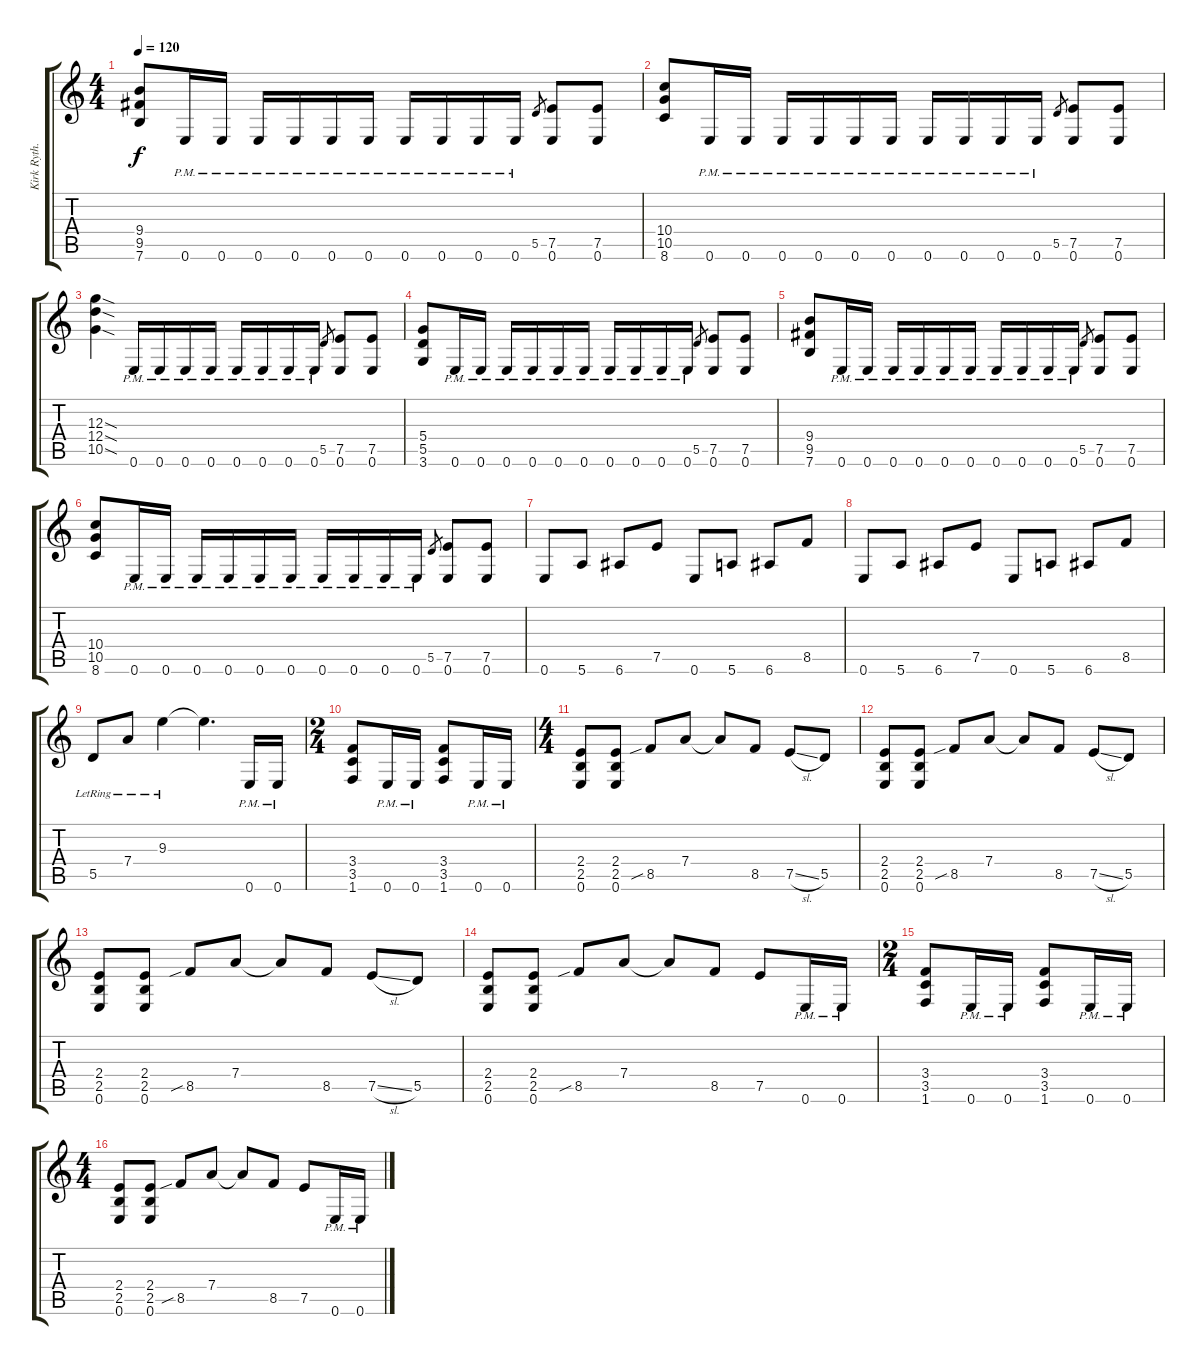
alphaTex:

\track ("Kirk Ryth." "Kirk Ryth.") {instrument distortionguitar}
\staff {score tabs}
\tuning (E4 B3 G3 D3 A2 E2) {hide}
\ts (4 4)
\tempo 120
\clef g2
\ks c
(9.4 9.5 7.6).8{dy f} 0.6{pm}.16 0.6{pm}.16 0.6{pm}.16 0.6{pm}.16 0.6{pm}.16 0.6{pm}.16 0.6{pm}.16 0.6{pm}.16 0.6{pm}.16 0.6{pm}.16 5.5.8{gr} (7.5 0.6).8 (7.5 0.6).8 |
(10.4 10.5 8.6).8 0.6{pm}.16 0.6{pm}.16 0.6{pm}.16 0.6{pm}.16 0.6{pm}.16 0.6{pm}.16 0.6{pm}.16 0.6{pm}.16 0.6{pm}.16 0.6{pm}.16 5.5.8{gr} (7.5 0.6).8 (7.5 0.6).8 |
(12.3{sod} 12.4{sod} 10.5{sod}).4 0.6{pm}.16 0.6{pm}.16 0.6{pm}.16 0.6{pm}.16 0.6{pm}.16 0.6{pm}.16 0.6{pm}.16 0.6{pm}.16 5.5.8{gr} (7.5 0.6).8 (7.5 0.6).8 |
(5.4 5.5 3.6).8 0.6{pm}.16 0.6{pm}.16 0.6{pm}.16 0.6{pm}.16 0.6{pm}.16 0.6{pm}.16 0.6{pm}.16 0.6{pm}.16 0.6{pm}.16 0.6{pm}.16 5.5.8{gr} (7.5 0.6).8 (7.5 0.6).8 |
(9.4 9.5 7.6).8 0.6{pm}.16 0.6{pm}.16 0.6{pm}.16 0.6{pm}.16 0.6{pm}.16 0.6{pm}.16 0.6{pm}.16 0.6{pm}.16 0.6{pm}.16 0.6{pm}.16 5.5.8{gr} (7.5 0.6).8 (7.5 0.6).8 |
(10.4 10.5 8.6).8 0.6{pm}.16 0.6{pm}.16 0.6{pm}.16 0.6{pm}.16 0.6{pm}.16 0.6{pm}.16 0.6{pm}.16 0.6{pm}.16 0.6{pm}.16 0.6{pm}.16 5.5.8{gr} (7.5 0.6).8 (7.5 0.6).8 |
0.6.8 5.6.8 6.6.8 7.5.8 0.6.8 5.6.8 6.6.8 8.5.8 |
0.6.8 5.6.8 6.6.8 7.5.8 0.6.8 5.6.8 6.6.8 8.5.8 |
5.5{lr}.8 7.4{lr}.8 9.3{lr}.4 9.3{t}.4{d} 0.6{pm}.16 0.6{pm}.16 |
\ts (2 4)
(3.4 3.5 1.6).8 0.6{pm}.16 0.6{pm}.16 (3.4 3.5 1.6).8 0.6{pm}.16 0.6{pm}.16 |
\ts (4 4)
(2.4 2.5 0.6).8 (2.4 2.5 0.6).8 8.5{sib}.8 7.4.8 7.4{t}.8 8.5.8 7.5{sl}.8 5.5.8 |
(2.4 2.5 0.6).8 (2.4 2.5 0.6).8 8.5{sib}.8 7.4.8 7.4{t}.8 8.5.8 7.5{sl}.8 5.5.8 |
(2.4 2.5 0.6).8 (2.4 2.5 0.6).8 8.5{sib}.8 7.4.8 7.4{t}.8 8.5.8 7.5{sl}.8 5.5.8 |
(2.4 2.5 0.6).8 (2.4 2.5 0.6).8 8.5{sib}.8 7.4.8 7.4{t}.8 8.5.8 7.5.8 0.6{pm}.16 0.6{pm}.16 |
\ts (2 4)
(3.4 3.5 1.6).8 0.6{pm}.16 0.6{pm}.16 (3.4 3.5 1.6).8 0.6{pm}.16 0.6{pm}.16 |
\ts (4 4)
(2.4 2.5 0.6).8 (2.4 2.5 0.6).8 8.5{sib}.8 7.4.8 7.4{t}.8 8.5.8 7.5.8 0.6{pm}.16 0.6{pm}.16
